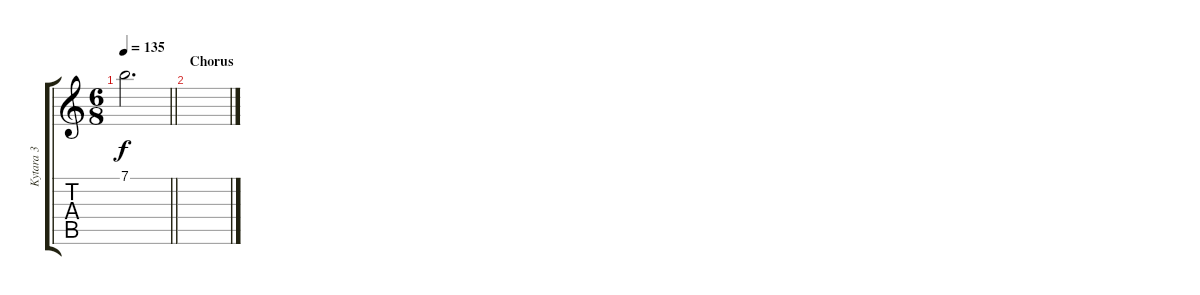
\track ("Kytara 3" "Kytara 3") {instrument electricguitarjazz}
\staff {score tabs}
\tuning (E4 B3 G3 D3 A2 E2) {hide}
\ts (6 8)
\tempo 135
\clef g2
\barLineRight lightlight
\ks c
7.1{t}.2{d dy f} |
\section ("" "Chorus")
